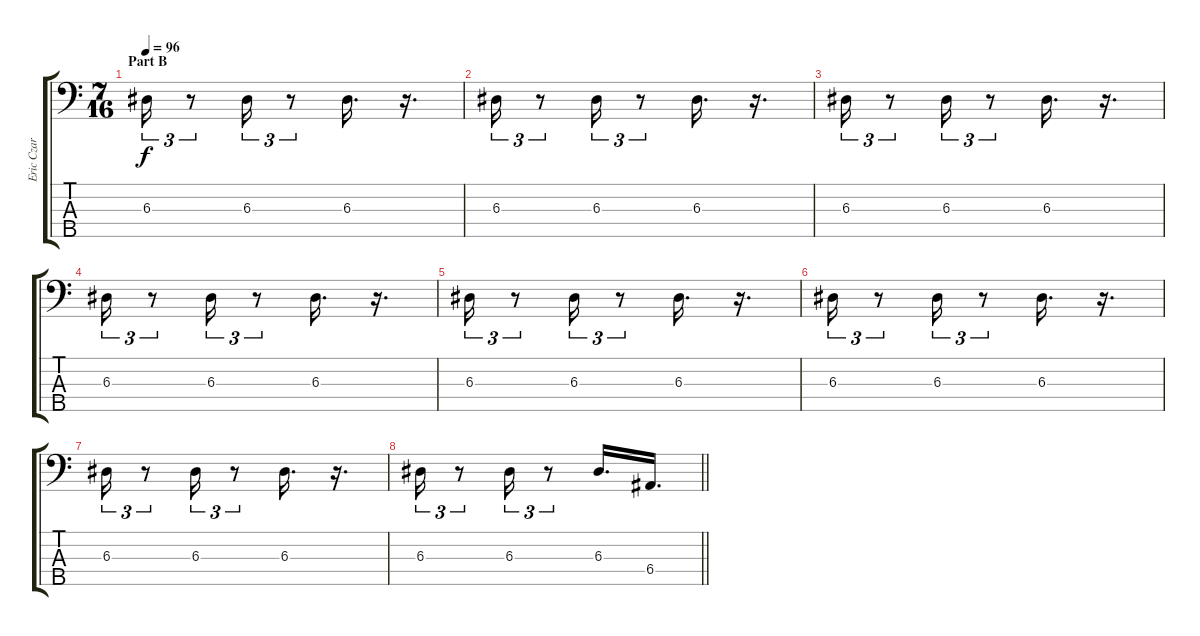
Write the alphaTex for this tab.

\track ("Eric Czar" "Eric Czar") {instrument electricbassfinger}
\staff {score tabs}
\tuning (G2 D2 A1 E1 B0) {hide}
\ts (7 16)
\section ("" "Part B")
\tempo 96
\clef f4
\ks c
6.3.16{tu (3 2) dy f volume 14} r.8{tu (3 2)} 6.3.16{tu (3 2)} r.8{tu (3 2)} 6.3.16{d} r.16{d} |
6.3.16{tu (3 2)} r.8{tu (3 2)} 6.3.16{tu (3 2)} r.8{tu (3 2)} 6.3.16{d} r.16{d} |
6.3.16{tu (3 2)} r.8{tu (3 2)} 6.3.16{tu (3 2)} r.8{tu (3 2)} 6.3.16{d} r.16{d} |
6.3.16{tu (3 2)} r.8{tu (3 2)} 6.3.16{tu (3 2)} r.8{tu (3 2)} 6.3.16{d} r.16{d} |
6.3.16{tu (3 2)} r.8{tu (3 2)} 6.3.16{tu (3 2)} r.8{tu (3 2)} 6.3.16{d} r.16{d} |
6.3.16{tu (3 2)} r.8{tu (3 2)} 6.3.16{tu (3 2)} r.8{tu (3 2)} 6.3.16{d} r.16{d} |
6.3.16{tu (3 2)} r.8{tu (3 2)} 6.3.16{tu (3 2)} r.8{tu (3 2)} 6.3.16{d} r.16{d} |
\barLineRight lightlight
6.3.16{tu (3 2)} r.8{tu (3 2)} 6.3.16{tu (3 2)} r.8{tu (3 2)} 6.3.16{d} 6.4.16{d}
